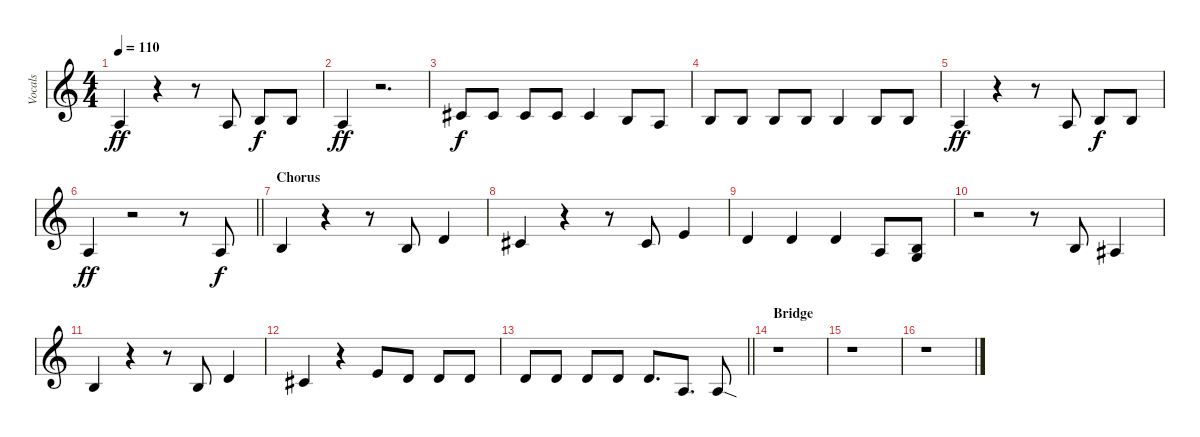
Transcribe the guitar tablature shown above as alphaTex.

\track ("Vocals" "Vocals") {instrument choiraahs}
\staff {score}
\tuning (E4 B3 G3 D3 A2 E2) {hide}
\ts (4 4)
\tempo 110
\clef g2
\ks c
7.4.4{dy ff} r.4 r.8 7.4.8 4.3.8{dy f} 4.3.8 |
7.4.4{dy ff} r.2{d} |
6.3.8{dy f} 6.3.8 6.3.8 6.3.8 6.3.4 4.3.8 7.4.8 |
4.3.8 4.3.8 4.3.8 4.3.8 4.3.4 4.3.8 4.3.8 |
7.4.4{dy ff} r.4 r.8 7.4.8 4.3.8{dy f} 4.3.8 |
\barLineRight lightlight
7.4.4{dy ff} r.2 r.8 7.4.8{dy f} |
\section ("" "Chorus")
4.3.4 r.4 r.8 4.3.8 7.3.4 |
6.3.4 r.4 r.8 6.3.8 9.3.4 |
7.3.4 7.3.4 7.3.4 7.4.8 (4.3 5.4).8 |
r.2 r.8 4.3.8 3.3.4 |
4.3.4 r.4 r.8 4.3.8 7.3.4 |
6.3.4 r.4 9.3.8 7.3.8 7.3.8 7.3.8 |
\barLineRight lightlight
7.3.8 7.3.8 7.3.8 7.3.8 7.3.8{d} 7.4.8{d} 7.4{sod}.8 |
\section ("" "Bridge")
r.1 |
r.1 |
r.1
